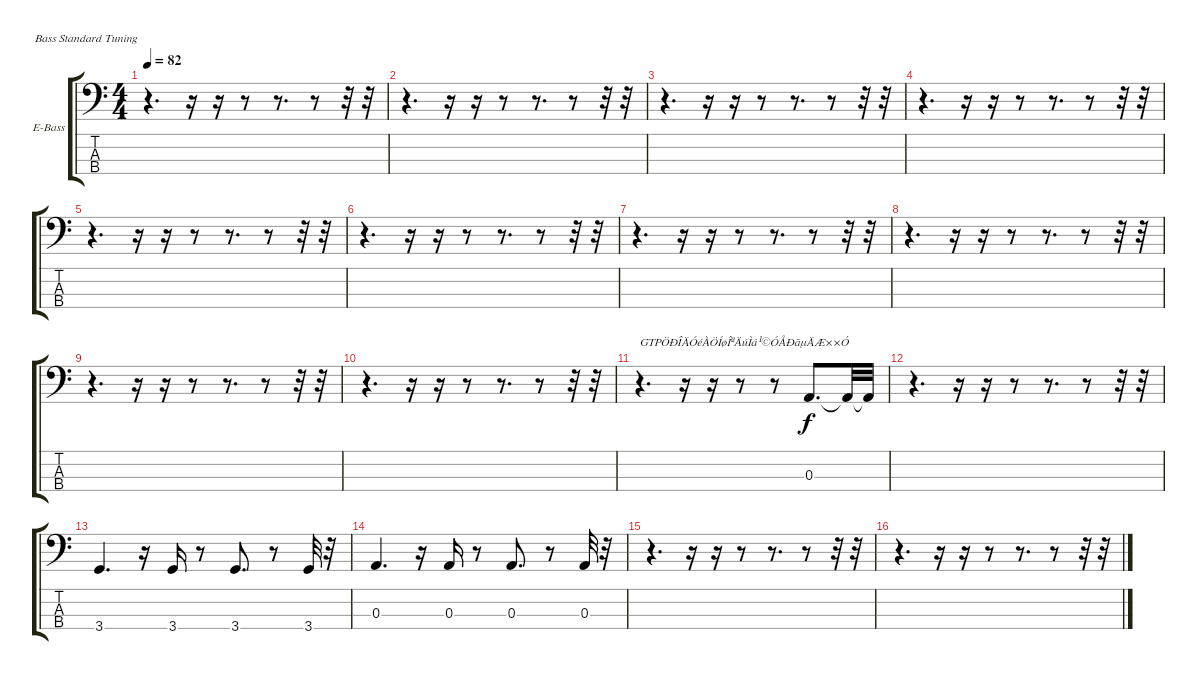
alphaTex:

\bracketExtendMode groupsimilarinstruments
\firstSystemTrackNameOrientation horizontal
\otherSystemsTrackNameOrientation horizontal
\track ("bass" "E-Bass") {instrument electricbassfinger}
\staff {score tabs}
\tuning (G2 D2 A1 E1)
\ts (4 4)
\tempo 82
\clef f4
\ks c
r.4{d dy f} r.16 r.16 r.8 r.8{d} r.8 r.32 r.32 |
r.4{d} r.16 r.16 r.8 r.8{d} r.8 r.32 r.32 |
r.4{d} r.16 r.16 r.8 r.8{d} r.8 r.32 r.32 |
r.4{d} r.16 r.16 r.8 r.8{d} r.8 r.32 r.32 |
r.4{d} r.16 r.16 r.8 r.8{d} r.8 r.32 r.32 |
r.4{d} r.16 r.16 r.8 r.8{d} r.8 r.32 r.32 |
r.4{d} r.16 r.16 r.8 r.8{d} r.8 r.32 r.32 |
r.4{d} r.16 r.16 r.8 r.8{d} r.8 r.32 r.32 |
r.4{d} r.16 r.16 r.8 r.8{d} r.8 r.32 r.32 |
r.4{d} r.16 r.16 r.8 r.8{d} r.8 r.32 r.32 |
r.4{d txt "GTPÖÐÎÄÓéÀÖÍøÎªÄúÌá¹©ÓÅÐãµÄÆ××Ó"} r.16 r.16 r.8 r.8 0.3.8{d} 0.3{t}.32 0.3{t}.32 |
r.4{d} r.16 r.16 r.8 r.8{d} r.8 r.32 r.32 |
3.4.4{d} r.16 3.4.16 r.8 3.4.8{d} r.8 3.4.32 r.32 |
0.3.4{d} r.16 0.3.16 r.8 0.3.8{d} r.8 0.3.32 r.32 |
r.4{d} r.16 r.16 r.8 r.8{d} r.8 r.32 r.32 |
r.4{d} r.16 r.16 r.8 r.8{d} r.8 r.32 r.32
